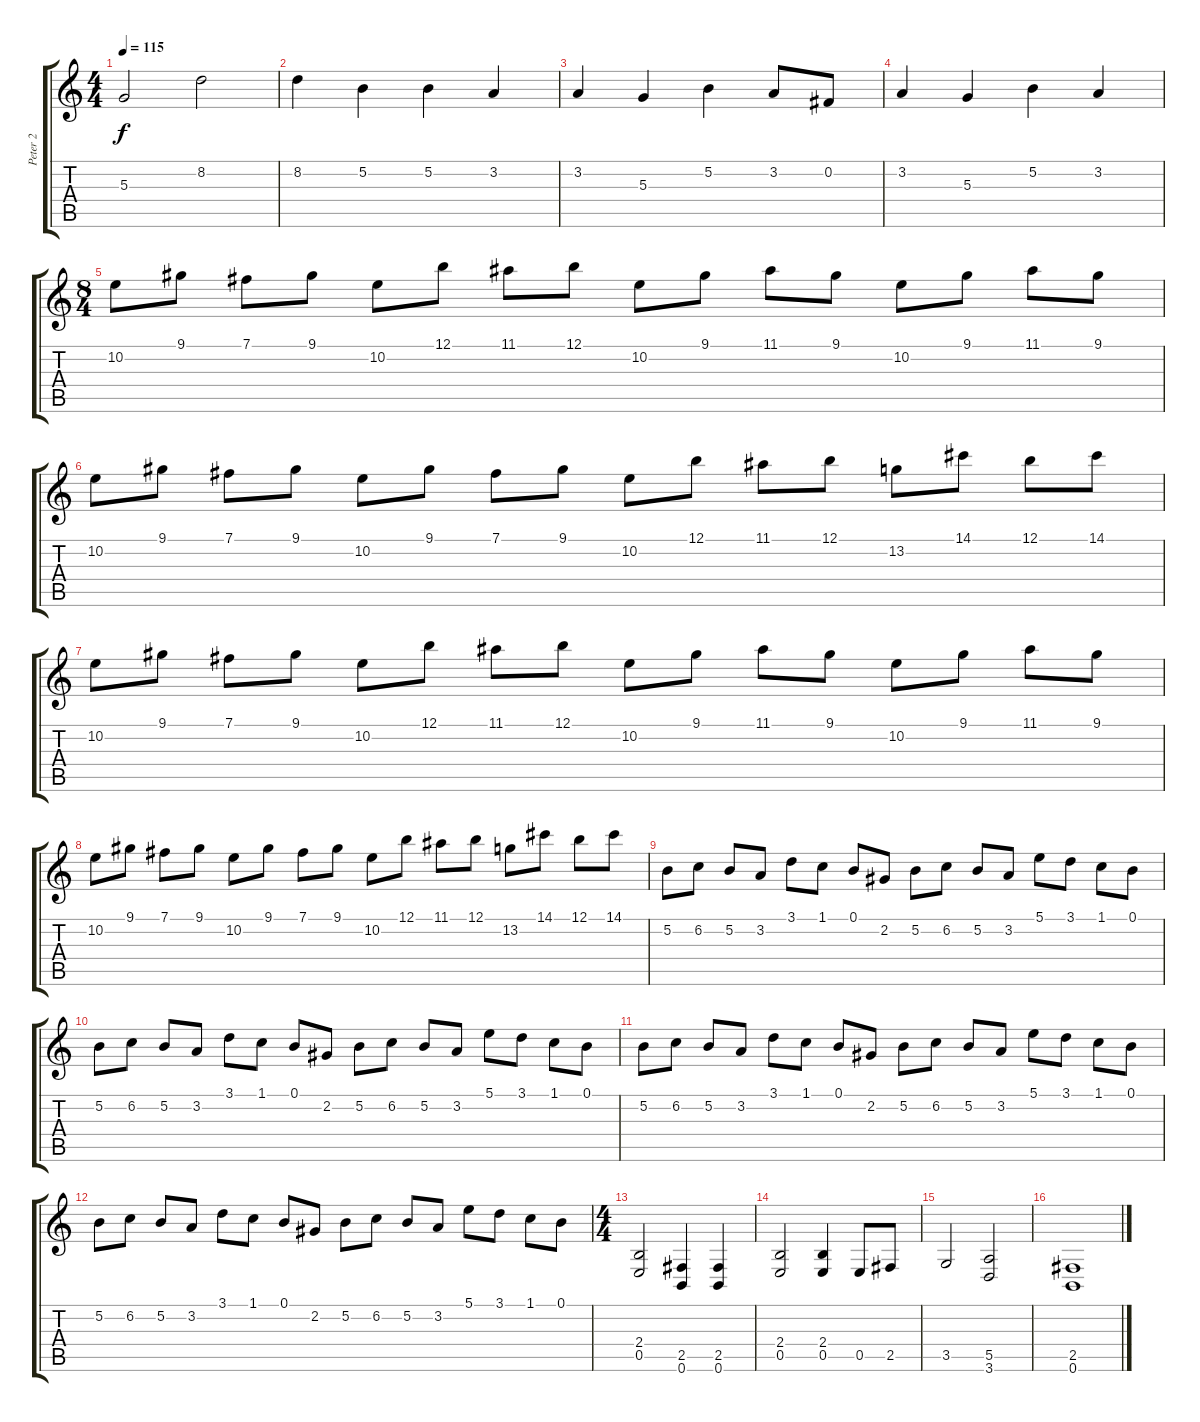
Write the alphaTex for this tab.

\track ("Peter 2" "Peter 2") {instrument distortionguitar}
\staff {score tabs}
\tuning (B3 Gb3 D3 A2 E2 B1) {hide}
\ts (4 4)
\tempo 115
\clef g2
\ks c
5.3.2{dy f} 8.2.2 |
8.2.4 5.2.4 5.2.4 3.2.4 |
3.2.4 5.3.4 5.2.4 3.2.8 0.2.8 |
3.2.4 5.3.4 5.2.4 3.2.4 |
\ts (8 4)
10.2.8 9.1.8 7.1.8 9.1.8 10.2.8 12.1.8 11.1.8 12.1.8 10.2.8 9.1.8 11.1.8 9.1.8 10.2.8 9.1.8 11.1.8 9.1.8 |
10.2.8 9.1.8 7.1.8 9.1.8 10.2.8 9.1.8 7.1.8 9.1.8 10.2.8 12.1.8 11.1.8 12.1.8 13.2.8 14.1.8 12.1.8 14.1.8 |
10.2.8 9.1.8 7.1.8 9.1.8 10.2.8 12.1.8 11.1.8 12.1.8 10.2.8 9.1.8 11.1.8 9.1.8 10.2.8 9.1.8 11.1.8 9.1.8 |
10.2.8 9.1.8 7.1.8 9.1.8 10.2.8 9.1.8 7.1.8 9.1.8 10.2.8 12.1.8 11.1.8 12.1.8 13.2.8 14.1.8 12.1.8 14.1.8 |
5.2.8 6.2.8 5.2.8 3.2.8 3.1.8 1.1.8 0.1.8 2.2.8 5.2.8 6.2.8 5.2.8 3.2.8 5.1.8 3.1.8 1.1.8 0.1.8 |
5.2.8 6.2.8 5.2.8 3.2.8 3.1.8 1.1.8 0.1.8 2.2.8 5.2.8 6.2.8 5.2.8 3.2.8 5.1.8 3.1.8 1.1.8 0.1.8 |
5.2.8 6.2.8 5.2.8 3.2.8 3.1.8 1.1.8 0.1.8 2.2.8 5.2.8 6.2.8 5.2.8 3.2.8 5.1.8 3.1.8 1.1.8 0.1.8 |
5.2.8 6.2.8 5.2.8 3.2.8 3.1.8 1.1.8 0.1.8 2.2.8 5.2.8 6.2.8 5.2.8 3.2.8 5.1.8 3.1.8 1.1.8 0.1.8 |
\ts (4 4)
(2.4 0.5).2 (2.5 0.6).4 (2.5 0.6).4 |
(2.4 0.5).2 (2.4 0.5).4 0.5.8 2.5.8 |
3.5.2 (5.5 3.6).2 |
(2.5 0.6).1
